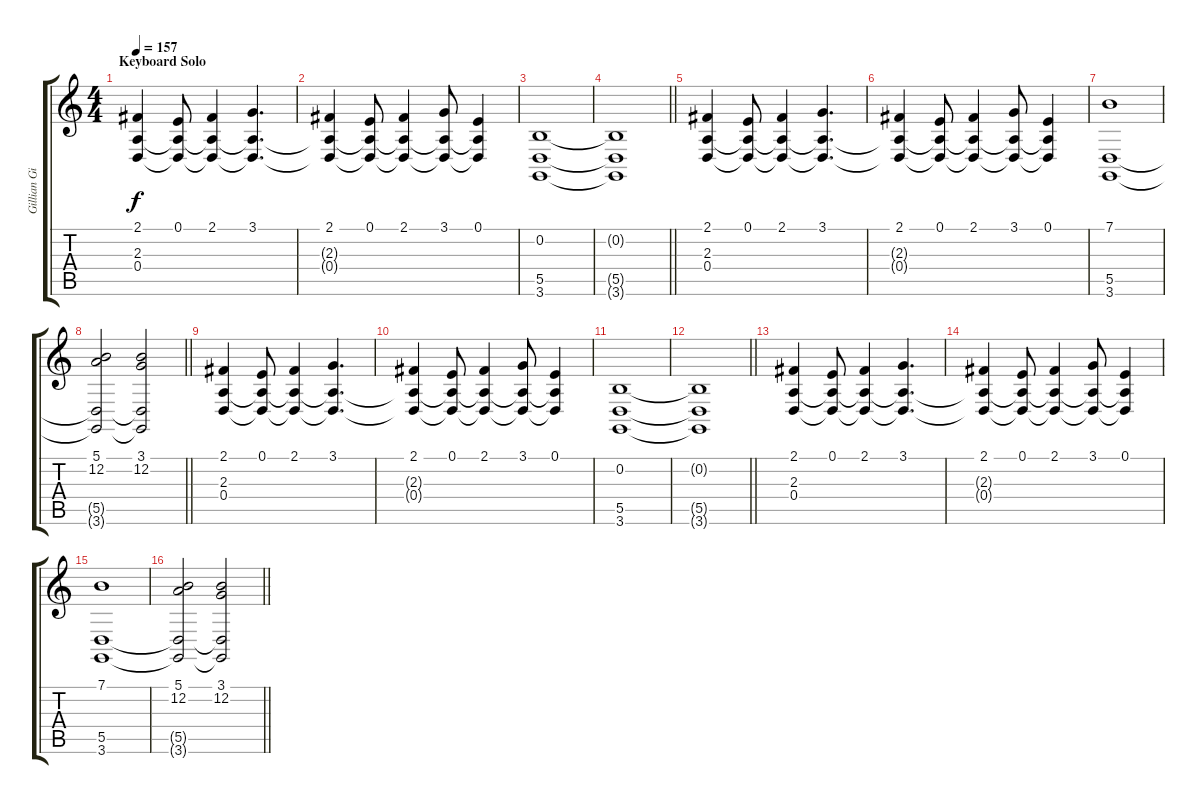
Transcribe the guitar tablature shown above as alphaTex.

\track ("Gillian Gilbert" "Gillian Gi") {instrument stringensemble1}
\staff {score tabs}
\tuning (E4 B3 G3 D3 A2 E2) {hide}
\ts (4 4)
\section ("" "Keyboard Solo")
\tempo 157
\clef g2
\ks c
(2.1 2.3 0.4).4{dy f} (0.1 2.3{t} 0.4{t}).8 (2.1 2.3{t} 0.4{t}).4 (3.1 2.3{t} 0.4{t}).4{d} |
(2.1 2.3{t} 0.4{t}).4 (0.1 2.3{t} 0.4{t}).8 (2.1 2.3{t} 0.4{t}).4 (3.1 2.3{t} 0.4{t}).8 (0.1 2.3{t} 0.4{t}).4 |
(0.2 5.5 3.6).1 |
\barLineRight lightlight
(0.2{t} 5.5{t} 3.6{t}).1 |
(2.1 2.3 0.4).4 (0.1 2.3{t} 0.4{t}).8 (2.1 2.3{t} 0.4{t}).4 (3.1 2.3{t} 0.4{t}).4{d} |
(2.1 2.3{t} 0.4{t}).4 (0.1 2.3{t} 0.4{t}).8 (2.1 2.3{t} 0.4{t}).4 (3.1 2.3{t} 0.4{t}).8 (0.1 2.3{t} 0.4{t}).4 |
(7.1 5.5 3.6).1 |
\barLineRight lightlight
(5.1 12.2 5.5{t} 3.6{t}).2 (3.1 12.2 5.5{t} 3.6{t}).2 |
(2.1 2.3 0.4).4 (0.1 2.3{t} 0.4{t}).8 (2.1 2.3{t} 0.4{t}).4 (3.1 2.3{t} 0.4{t}).4{d} |
(2.1 2.3{t} 0.4{t}).4 (0.1 2.3{t} 0.4{t}).8 (2.1 2.3{t} 0.4{t}).4 (3.1 2.3{t} 0.4{t}).8 (0.1 2.3{t} 0.4{t}).4 |
(0.2 5.5 3.6).1 |
\barLineRight lightlight
(0.2{t} 5.5{t} 3.6{t}).1 |
(2.1 2.3 0.4).4 (0.1 2.3{t} 0.4{t}).8 (2.1 2.3{t} 0.4{t}).4 (3.1 2.3{t} 0.4{t}).4{d} |
(2.1 2.3{t} 0.4{t}).4 (0.1 2.3{t} 0.4{t}).8 (2.1 2.3{t} 0.4{t}).4 (3.1 2.3{t} 0.4{t}).8 (0.1 2.3{t} 0.4{t}).4 |
(7.1 5.5 3.6).1 |
\barLineRight lightlight
(5.1 12.2 5.5{t} 3.6{t}).2 (3.1 12.2 5.5{t} 3.6{t}).2
